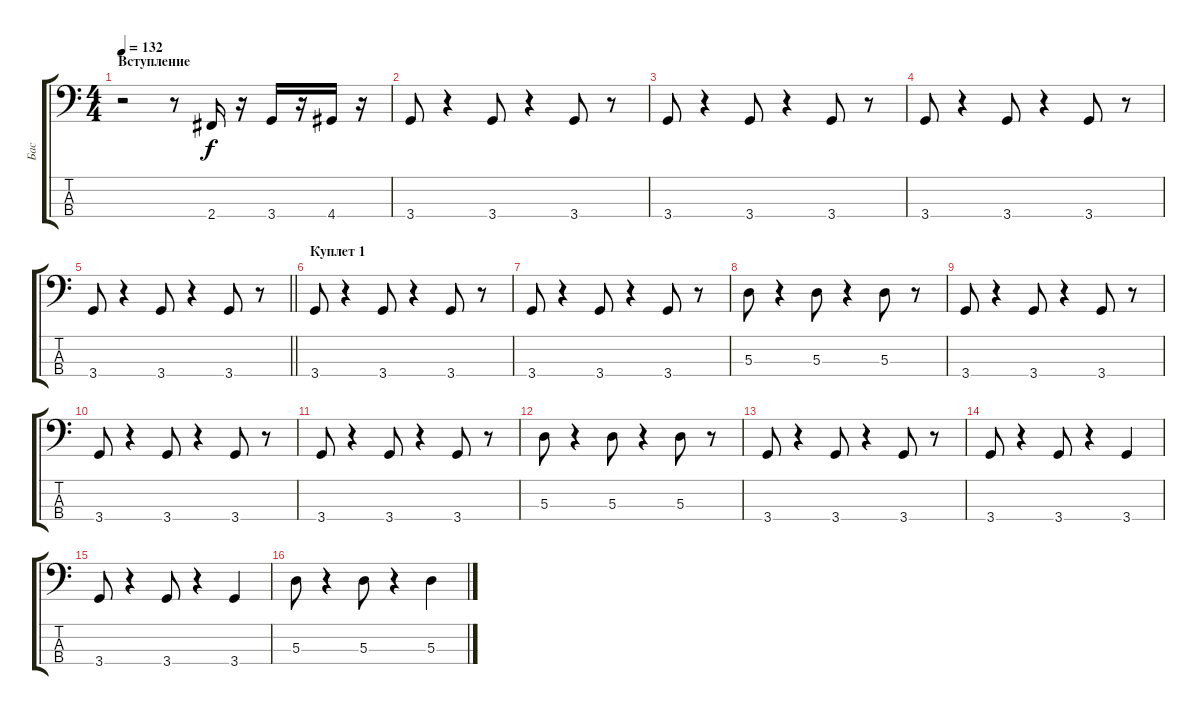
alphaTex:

\track ("Бас" "Бас") {instrument electricbassfinger}
\staff {score tabs}
\tuning (G2 D2 A1 E1) {hide}
\ts (4 4)
\section ("" "Вступление")
\tempo 132
\clef f4
\ks c
r.2{dy f instrument electricbassfinger} r.8 2.4.16 r.16 3.4.16 r.16 4.4.16 r.16 |
3.4.8 r.4 3.4.8 r.4 3.4.8 r.8 |
3.4.8 r.4 3.4.8 r.4 3.4.8 r.8 |
3.4.8 r.4 3.4.8 r.4 3.4.8 r.8 |
\barLineRight lightlight
3.4.8 r.4 3.4.8 r.4 3.4.8 r.8 |
\section ("" "Куплет 1")
3.4.8 r.4 3.4.8 r.4 3.4.8 r.8 |
3.4.8 r.4 3.4.8 r.4 3.4.8 r.8 |
5.3.8 r.4 5.3.8 r.4 5.3.8 r.8 |
3.4.8 r.4 3.4.8 r.4 3.4.8 r.8 |
3.4.8 r.4 3.4.8 r.4 3.4.8 r.8 |
3.4.8 r.4 3.4.8 r.4 3.4.8 r.8 |
5.3.8 r.4 5.3.8 r.4 5.3.8 r.8 |
3.4.8 r.4 3.4.8 r.4 3.4.8 r.8 |
3.4.8 r.4 3.4.8 r.4 3.4.4 |
3.4.8 r.4 3.4.8 r.4 3.4.4 |
5.3.8 r.4 5.3.8 r.4 5.3.4
